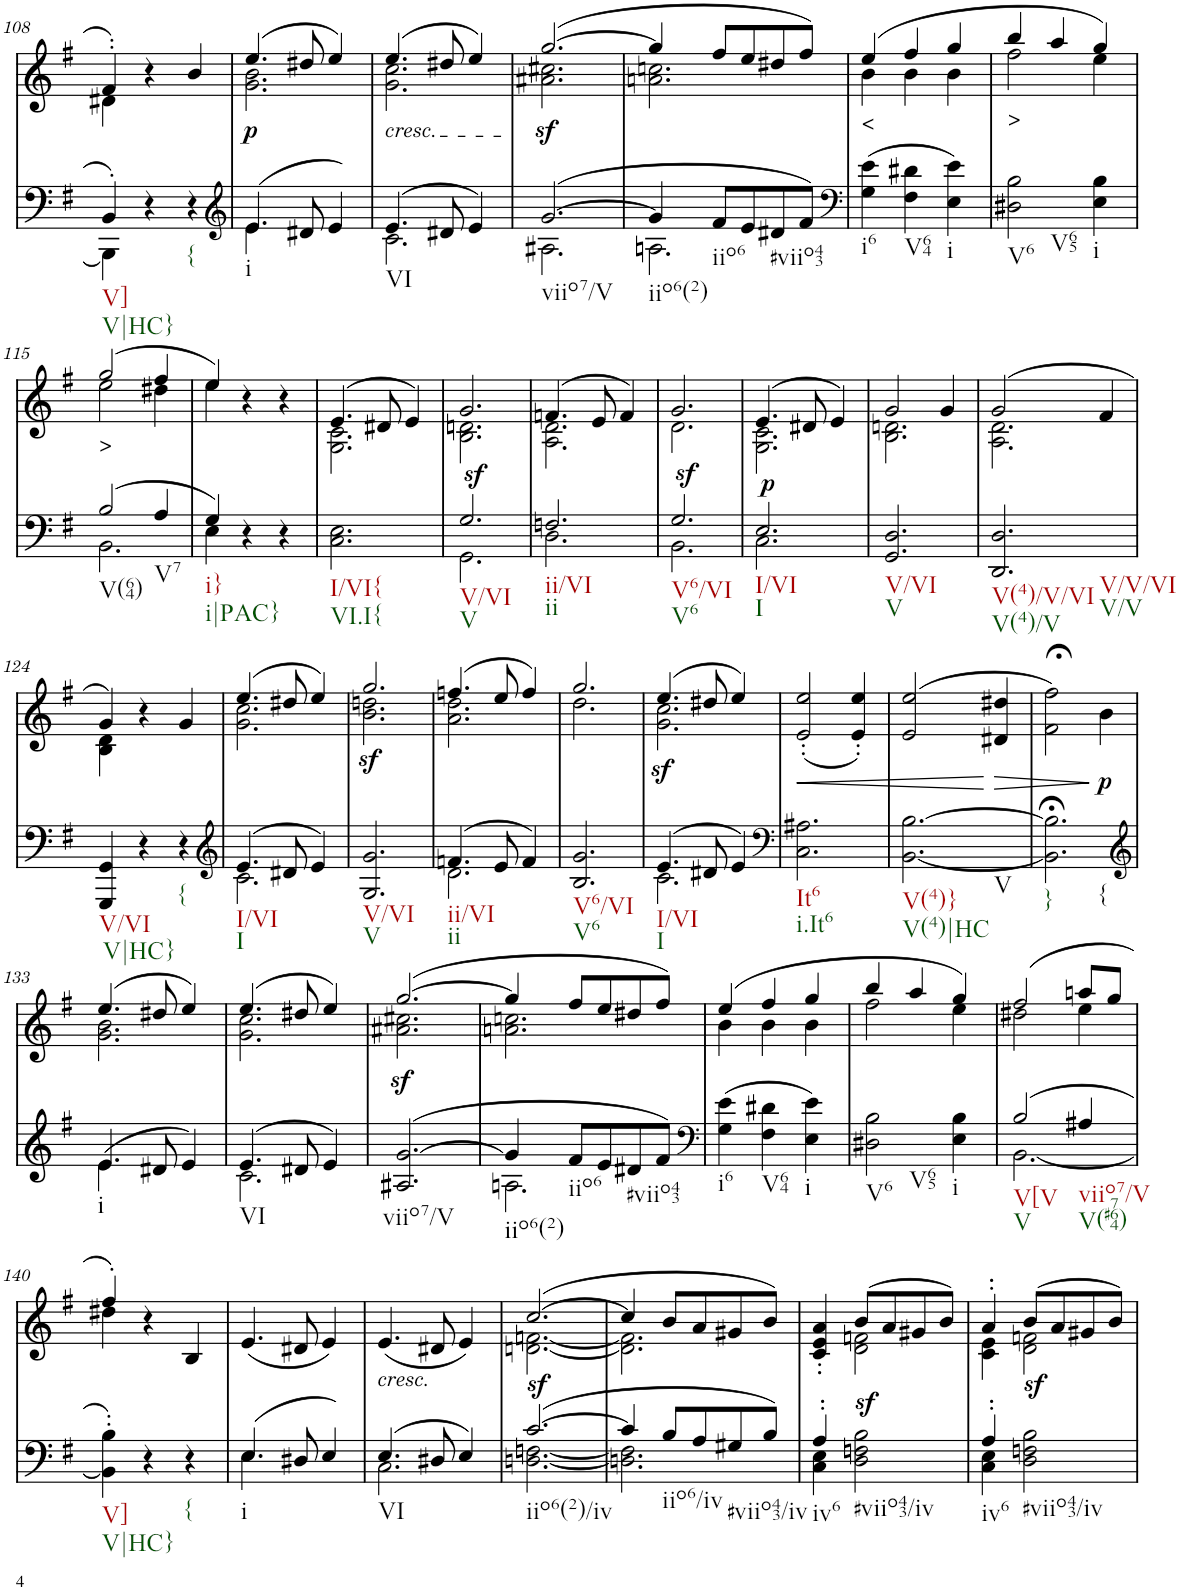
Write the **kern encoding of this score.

**kern	**dynam	**kern	**text	**dynam
*part2	*part2	*part1	*part1	*part1
*staff2	*staff2	*staff1	*staff1	*staff1
*I"piano	*	*I"piano	*	*
*I'Pno	*	*I'Pno	*	*
!!LO:PB:g=z
*clefF4	*	*clefG2	*	*
*k[f#]	*	*k[f#]	*	*
*M3/4	*	*M3/4	*	*
=108	=108	=108	=108	=108
*^	*	*^	*	*
!LO:TX:b:t=V]	!	!	!	!	!	!
!LO:TX:b:t=V|HC}	!	!	!	!	!	!
4BB'/	4BBB\]	.	4f#''/	4d#X\	.	.
4r	2ryy	.	4r	2ryy	.	.
!LO:TX:b:t={	!	!	!	!	!	!
4r	.	.	4b/	.	.	.
=109	=109	=109	=109	=109	=109	=109
*clefG2	*	*	*	*	*	*
!LO:TX:b:t=i	!	!	!	!	!	!
!	!	!	!	!	!LO:LY:b	!LO:DY:b
(>4.e\	4.e/	.	(4.ee/	2.g\ 2.b\	p	p
8ryy	8d#X/	.	8dd#X/	.	.	.
4ryy	4e/)	.	4ee/)	.	.	.
=110	=110	=110	=110	=110	=110	=110
!	!	!	!LO:TX:b:i:t=cresc.	!	!	!
!LO:TX:b:t=VI	!	!	!	!	!	!
!	!	!	!	!	!LO:LY:b	!
(4.e/	2.c\	.	(4.ee/	2.g\ 2.cc\	<	.
8d#X/	.	.	8dd#X/	.	.	.
4e/)	.	.	4ee/)	.	.	.
=111	=111	=111	=111	=111	=111	=111
!LO:TX:b:t=viio7/V	!	!	!	!	!	!
!	!	!	!	!	!	!LO:DY:b
([2.g/	2.A#X\	.	([2.gg/	2.a#X\ 2.cc#X\	.	sf
=112	=112	=112	=112	=112	=112	=112
!LO:TX:b:t=iio6(2)	!	!	!	!	!	!
4g/]	2.An\	.	4gg/]	2.an\ 2.ccn\	.	.
!LO:TX:b:t=iio6	!	!	!	!	!	!
8f#/L	.	.	8ff#/L	.	.	.
8e/	.	.	8ee/	.	.	.
!LO:TX:b:t=#viio43	!	!	!	!	!	!
8d#X/	.	.	8dd#X/	.	.	.
8f#/J)	.	.	8ff#/J)	.	.	.
*v	*v	*	*	*	*	*
=113	=113	=113	=113	=113	=113
*clefF4	*	*	*	*	*
!LO:TX:b:t=i6	!	!	!	!	!
!	!	!	!	!LO:LY:b	!
(4G\ 4e\	.	(4ee/	4b\	<	.
!LO:TX:b:t=V64	!	!	!	!	!
4F#\ 4d#X\	.	4ff#/	4b\	.	.
!LO:TX:b:t=i	!	!	!	!	!
4E\ 4e\)	.	4gg/	4b\	.	.
=114	=114	=114	=114	=114	=114
!LO:TX:b:t=V6	!	!	!	!	!
!LO:TX:b:t=V65	!	!	!	!	!
!	!	!	!	!LO:LY:b	!
2D#X\ 2B\	.	4bb/	2ff#\	>	.
.	.	4aa/	.	.	.
!LO:TX:b:t=i	!	!	!	!	!
4E\ 4B\	.	4gg/)	4ee\	.	.
!!LO:LB:g=z	!!
=115	=115	=115	=115	=115	=115
*^	*	*	*	*	*
!LO:TX:b:t=V(64)	!	!	!	!	!	!
!	!	!	!	!	!LO:LY:b	!
(2B/	2.BB\	.	(2gg/	2ee\	>	.
!LO:TX:b:t=V7	!	!	!	!	!	!
4A/	.	.	4ff#/	4dd#X\	.	.
=116	=116	=116	=116	=116	=116	=116
!LO:TX:b:t=i}	!	!	!	!	!	!
!LO:TX:b:t=i|PAC}	!	!	!	!	!	!
4G/)	4E\	.	4ee/)	4ee\	.	.
4r	2ryy	.	4r	2ryy	.	.
4r	.	.	4r	.	.	.
*v	*v	*	*	*	*	*
=117	=117	=117	=117	=117	=117
!LO:TX:b:t=I/VI{	!	!	!	!	!
!LO:TX:b:t=VI.I{	!	!	!	!	!
!	!	!	!	!LO:LY:b	!
2.C\ 2.E\	.	(4.e/	2.G\ 2.c\	p	.
.	.	8d#X/	.	.	.
.	.	4e/)	.	.	.
=118	=118	=118	=118	=118	=118
*^	*	*	*	*	*
!LO:TX:b:t=V/VI	!	!	!	!	!	!
!LO:TX:b:t=V	!	!	!	!	!	!
!	!	!LO:DY:a	!	!	!	!
2.G/	2.GG\	sf	2.g/	2.B\ 2.dn\	.	.
=119	=119	=119	=119	=119	=119	=119
!LO:TX:b:t=ii/VI	!	!	!	!	!	!
!LO:TX:b:t=ii	!	!	!	!	!	!
2.Fn/	2.D\	.	(4.fn/	2.A\ 2.d\	.	.
.	.	.	8e/	.	.	.
.	.	.	4f/)	.	.	.
=120	=120	=120	=120	=120	=120	=120
!LO:TX:b:t=V6/VI	!	!	!	!	!	!
!LO:TX:b:t=V6	!	!	!	!	!	!
!	!	!LO:DY:a	!	!	!	!
2.G/	2.BB\	sf	2.g/	2.d\	.	.
=121	=121	=121	=121	=121	=121	=121
!LO:TX:b:t=I/VI	!	!	!	!	!	!
!LO:TX:b:t=I	!	!	!	!	!	!
!	!	!LO:DY:a	!	!	!LO:LY:b	!
2.E/	2.C\	p	(4.e/	2.G\ 2.c\	p	.
.	.	.	8d#X/	.	.	.
.	.	.	4e/)	.	.	.
*v	*v	*	*	*	*	*
=122	=122	=122	=122	=122	=122
!LO:TX:b:t=V/VI	!	!	!	!	!
!LO:TX:b:t=V	!	!	!	!	!
2.GG/ 2.D/	.	2g/	2.B\ 2.dn\	.	.
.	.	4g/	.	.	.
=123	=123	=123	=123	=123	=123
!LO:TX:b:t=V(4)/V/VI	!	!	!	!	!
!LO:TX:b:t=V(4)/V	!	!	!	!	!
!LO:TX:b:t=V/V/VI	!	!	!	!	!
!LO:TX:b:t=V/V	!	!	!	!	!
2.DD/ 2.D/	.	(2g/	2.A\ 2.d\	.	.
.	.	4f#/	.	.	.
!!LO:LB:g=z	!!
=124	=124	=124	=124	=124	=124
!LO:TX:b:t=V/VI	!	!	!	!	!
!LO:TX:b:t=V|HC}	!	!	!	!	!
4GGG/ 4GG/	.	4g/)	4B\ 4d\	.	.
4r	.	4r	2ryy	.	.
!LO:TX:b:t={	!	!	!	!	!
4r	.	4g/	.	.	.
=125	=125	=125	=125	=125	=125
*clefG2	*	*	*	*	*
*^	*	*	*	*	*
!LO:TX:b:t=I/VI	!	!	!	!	!	!
!LO:TX:b:t=I	!	!	!	!	!	!
(4.e/	2.c\	.	(4.ee/	2.g\ 2.cc\	.	.
8d#X/	.	.	8dd#X/	.	.	.
4e/)	.	.	4ee/)	.	.	.
*v	*v	*	*	*	*	*
=126	=126	=126	=126	=126	=126
!LO:TX:b:t=V/VI	!	!	!	!	!
!LO:TX:b:t=V	!	!	!	!	!
!	!	!	!	!	!LO:DY:b
2.G/ 2.g/	.	2.gg/	2.b\ 2.ddn\	.	sf
=127	=127	=127	=127	=127	=127
*^	*	*	*	*	*
!LO:TX:b:t=ii/VI	!	!	!	!	!	!
!LO:TX:b:t=ii	!	!	!	!	!	!
(4.fn/	2.d\	.	(4.ffn/	2.a\ 2.dd\	.	.
8e/	.	.	8ee/	.	.	.
4f/)	.	.	4ff/)	.	.	.
*v	*v	*	*	*	*	*
=128	=128	=128	=128	=128	=128
!LO:TX:b:t=V6/VI	!	!	!	!	!
!LO:TX:b:t=V6	!	!	!	!	!
2.B/ 2.g/	.	2.gg/	2.dd\	.	.
=129	=129	=129	=129	=129	=129
*^	*	*	*	*	*
!LO:TX:b:t=I/VI	!	!	!	!	!	!
!LO:TX:b:t=I	!	!	!	!	!	!
!	!	!	!	!	!LO:LY:b	!LO:DY:b
(4.e/	2.c\	.	(4.ee/	2.g\ 2.cc\	p	sf
8d#X/	.	.	8dd#X/	.	.	.
4e/)	.	.	4ee/)	.	.	.
*v	*v	*	*	*	*	*
*	*	*v	*v	*	*
=130	=130	=130	=130	=130
*clefF4	*	*	*	*
!LO:TX:b:t=It6	!	!	!	!
!LO:TX:b:t=i.It6	!	!	!	!
!	!	!	!	!LO:HP:b
2.C\ 2.A#X\	.	(2e/' 2ee/'	.	<
.	.	4e/' 4ee/')	.	.
=131	=131	=131	=131	=131
!LO:TX:b:t=V(4)}	!	!	!	!
!LO:TX:b:t=V(4)|HC	!	!	!	!
!LO:TX:b:t=V	!	!	!	!
[2.BB\ [2.B\	.	(>2e/ 2ee/	.	.
!	!	!	!	!LO:HP:n=1:b
.	.	4d#X/ 4dd#X/	.	[ >
=132	=132	=132	=132	=132
!LO:TX:b:t=}	!	!	!	!
!LO:TX:b:t={	!	!	!	!
2.BB\];< 2.B\];<	.	2f#\;< 2ff#\;<)	.	.
!	!	!	!LO:LY:b	!LO:DY:n=1:b
.	.	4b\	p	] p
!!LO:LB:g=z
=133	=133	=133	=133	=133
*clefG2	*	*	*	*
*^	*	*^	*	*
!LO:TX:b:t=i	!	!	!	!	!	!
(>4.e\	4.e/	.	(4.ee/	2.g\ 2.b\	.	.
8ryy	8d#X/	.	8dd#X/	.	.	.
4ryy	4e/)	.	4ee/)	.	.	.
=134	=134	=134	=134	=134	=134	=134
!LO:TX:b:t=VI	!	!	!	!	!	!
(4.e/	2.c\	.	(4.ee/	2.g\ 2.cc\	.	.
8d#X/	.	.	8dd#X/	.	.	.
4e/)	.	.	4ee/)	.	.	.
*v	*v	*	*	*	*	*
=135	=135	=135	=135	=135	=135
!LO:TX:b:t=viio7/V	!	!	!	!	!
!	!	!	!	!	!LO:DY:b
(2.A#X/ [2.g/	.	([2.gg/	2.a#X\ 2.cc#X\	.	sf
=136	=136	=136	=136	=136	=136
*^	*	*	*	*	*
!LO:TX:b:t=iio6(2)	!	!	!	!	!	!
4g/]	2.An\	.	4gg/]	2.an\ 2.ccn\	.	.
!LO:TX:b:t=iio6	!	!	!	!	!	!
8f#/L	.	.	8ff#/L	.	.	.
8e/	.	.	8ee/	.	.	.
!LO:TX:b:t=#viio43	!	!	!	!	!	!
8d#X/	.	.	8dd#X/	.	.	.
8f#/J)	.	.	8ff#/J)	.	.	.
*v	*v	*	*	*	*	*
=137	=137	=137	=137	=137	=137
*clefF4	*	*	*	*	*
!LO:TX:b:t=i6	!	!	!	!	!
(4G\ 4e\	.	(4ee/	4b\	.	.
!LO:TX:b:t=V64	!	!	!	!	!
4F#\ 4d#X\	.	4ff#/	4b\	.	.
!LO:TX:b:t=i	!	!	!	!	!
4E\ 4e\)	.	4gg/	4b\	.	.
=138	=138	=138	=138	=138	=138
!LO:TX:b:t=V6	!	!	!	!	!
!LO:TX:b:t=V65	!	!	!	!	!
2D#X\ 2B\	.	4bb/	2ff#\	.	.
.	.	4aa/	.	.	.
!LO:TX:b:t=i	!	!	!	!	!
4E\ 4B\	.	4gg/)	4ee\	.	.
=139	=139	=139	=139	=139	=139
*^	*	*	*	*	*
!LO:TX:b:t=V[V	!	!	!	!	!	!
!LO:TX:b:t=V	!	!	!	!	!	!
(2B/	[2.BB\	.	(2ff#/	2dd#X\	.	.
!LO:TX:b:t=viio7/V	!	!	!	!	!	!
!LO:TX:b:t=V(#764)	!	!	!	!	!	!
4A#X/	.	.	8aan/L	4ee\	.	.
.	.	.	8gg/J	.	.	.
*v	*v	*	*	*	*	*
!!LO:LB:g=z	!!
=140	=140	=140	=140	=140	=140
!LO:TX:b:t=V]	!	!	!	!	!
!LO:TX:b:t=V|HC}	!	!	!	!	!
4BB\]' 4B\')	.	4ff#'/)	4dd#X\	.	.
4r	.	4r	2ryy	.	.
!LO:TX:b:t={	!	!	!	!	!
4r	.	4B/	.	.	.
*	*	*v	*v	*	*
=141	=141	=141	=141	=141
*^	*	*	*	*
!LO:TX:b:t=i	!	!	!	!	!
(>4.E\	4.E/	.	(4.e/	.	.
8ryy	8D#X/	.	8d#X/	.	.
4ryy	4E/)	.	4e/)	.	.
=142	=142	=142	=142	=142	=142
!	!	!	!LO:TX:b:i:t=cresc.	!	!
!LO:TX:b:t=VI	!	!	!	!	!
(4.E/	2.C\	.	(4.e/	.	.
8D#X/	.	.	8d#X/	.	.
4E/)	.	.	4e/)	.	.
=143	=143	=143	=143	=143	=143
*	*	*	*^	*	*
!LO:TX:b:t=iio6(2)/iv	!	!	!	!	!	!
!	!	!LO:DY:a	!	!	!	!
([2.c/	[2.Dn\ [2.Fn\	sf	([2.cc/	[2.dn\ [2.fn\	.	.
=144	=144	=144	=144	=144	=144	=144
4c/]	2.Dn\] 2.F\]	.	4cc/]	2.d\] 2.f\]	.	.
!LO:TX:b:t=iio6/iv	!	!	!	!	!	!
8B/L	.	.	8b/L	.	.	.
8A/	.	.	8a/	.	.	.
!LO:TX:b:t=#viio43/iv	!	!	!	!	!	!
8G#X/	.	.	8g#X/	.	.	.
8B/J)	.	.	8b/J)	.	.	.
=145	=145	=145	=145	=145	=145	=145
!LO:TX:b:t=iv6	!	!	!	!	!	!
4A'''/	4C\ 4E\	.	4c/' 4e/' 4a/'	4ryy	.	.
!LO:TX:b:t=#viio43/iv	!	!	!	!	!	!
!	!	!LO:DY:a	!	!	!	!
2D\ 2Fn\ 2B\	2ryy	sf	(8b/L	2d\ 2fn\	.	.
.	.	.	8a/	.	.	.
.	.	.	8g#X/	.	.	.
.	.	.	8b/J)	.	.	.
=146	=146	=146	=146	=146	=146	=146
!LO:TX:b:t=iv6	!	!	!	!	!	!
4A'''/	4C\ 4E\	.	4a'''/	4c\ 4e\	.	.
!LO:TX:b:t=#viio43/iv	!	!	!	!	!	!
!	!	!	!	!	!	!LO:DY:b
2D\ 2Fn\ 2B\	2ryy	.	(8b/L	2d\ 2fn\	.	sf
.	.	.	8a/	.	.	.
.	.	.	8g#X/	.	.	.
.	.	.	8b/J)	.	.	.
*v	*v	*	*	*	*	*
*	*	*v	*v	*	*
=	=	=	=	=
*-	*-	*-	*-	*-
